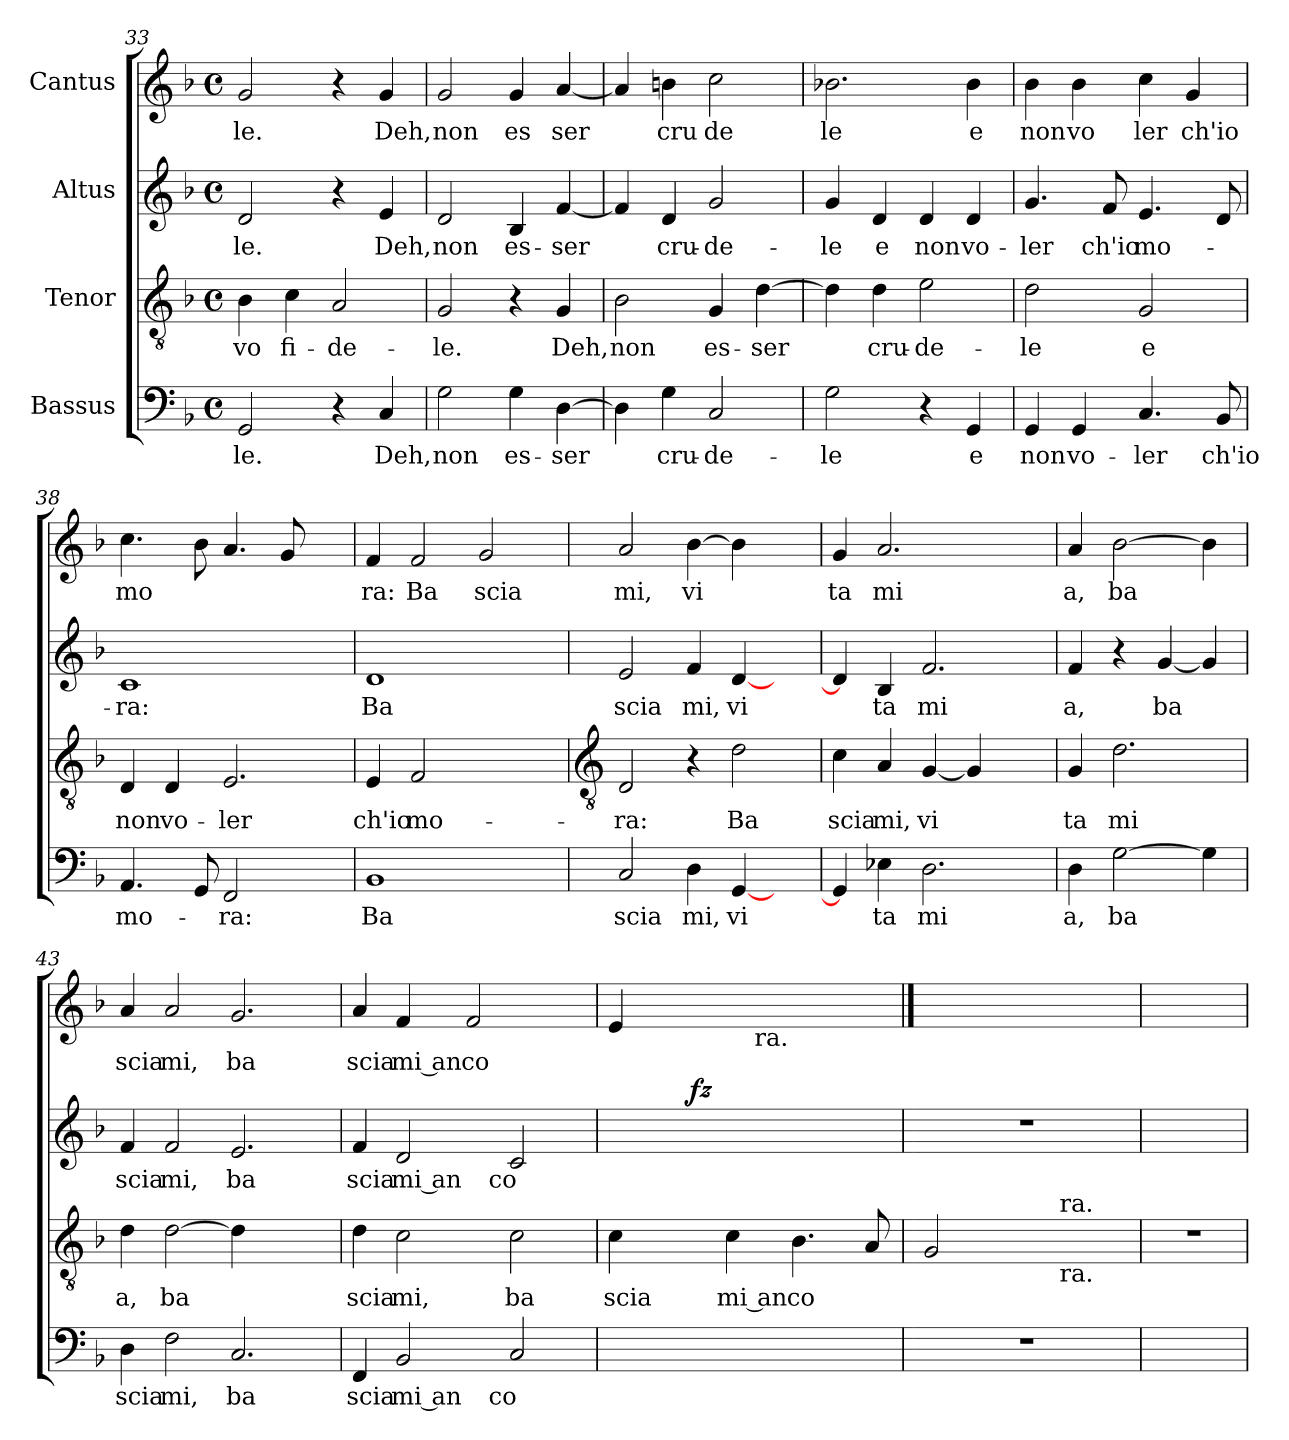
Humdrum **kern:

**kern	**text	**kern	**text	**kern	**text	**dynam	**kern	**text
*part4	*part4	*part3	*part3	*part2	*part2	*part2	*part1	*part1
*staff4	*staff4	*staff3	*staff3	*staff2	*staff2	*staff2	*staff1	*staff1
*I"Bassus	*	*I"Tenor	*	*I"Altus	*	*	*I"Cantus	*
*clefF4	*	*clefGv2	*	*clefG2	*	*	*clefG2	*
*k[b-]	*	*k[b-]	*	*k[b-]	*	*	*k[b-]	*
*F:	*	*F:	*	*F:	*	*	*F:	*
*M4/4	*	*M4/4	*	*M4/4	*	*	*M4/4	*
*met(c)	*	*met(c)	*	*met(c)	*	*	*met(c)	*
=33	=33	=33	=33	=33	=33	=33	=33	=33
!	!LO:LY:b	!	!LO:LY:b	!	!LO:LY:b	!	!	!LO:LY:b
2GG/	-le.	4B-\	-vo	2d/	-le.	.	2g/	le.
!	!	!	!LO:LY:b	!	!	!	!	!
.	.	4c\	fi-	.	.	.	.	.
!	!	!	!LO:LY:b	!	!	!	!	!
4r	.	2A/	-de-	4r	.	.	4r	.
!	!LO:LY:b	!	!	!	!LO:LY:b	!	!	!LO:LY:b
4C/	Deh,	.	.	4e/	Deh,	.	4g/	Deh,
=34	=34	=34	=34	=34	=34	=34	=34	=34
!	!LO:LY:b	!	!LO:LY:b	!	!LO:LY:b	!	!	!LO:LY:b
2G\	non	2G/	-le.	2d/	non	.	2g/	non
!	!LO:LY:b	!	!	!	!LO:LY:b	!	!	!LO:LY:b
4G\	es-	4r	.	4B-/	es-	.	4g/	es
!	!LO:LY:b	!	!LO:LY:b	!	!LO:LY:b	!	!	!LO:LY:b
[4D\	-ser	4G/	Deh,	[4f/	-ser	.	[4a/	ser
=35	=35	=35	=35	=35	=35	=35	=35	=35
!	!	!	!LO:LY:b	!	!	!	!	!
4D\]	.	2B-\	non	4f/]	.	.	4a/]	.
!	!LO:LY:b	!	!	!	!LO:LY:b	!	!	!LO:LY:b
4G\	cru-	.	.	4d/	cru-	.	4bn\	cru
!	!LO:LY:b	!	!LO:LY:b	!	!LO:LY:b	!	!	!LO:LY:b
2C/	-de-	4G/	es-	2g/	-de-	.	2cc\	de
!	!	!	!LO:LY:b	!	!	!	!	!
.	.	[4d\	-ser	.	.	.	.	.
=36	=36	=36	=36	=36	=36	=36	=36	=36
!	!LO:LY:b	!	!	!	!LO:LY:b	!	!	!LO:LY:b
2G\	-le	4d\]	.	4g/	-le	.	2.b-X\	le
!	!	!	!LO:LY:b	!	!LO:LY:b	!	!	!
.	.	4d\	cru-	4d/	e	.	.	.
!	!	!	!LO:LY:b	!	!LO:LY:b	!	!	!
4r	.	2e\	-de-	4d/	non	.	.	.
!	!LO:LY:b	!	!	!	!LO:LY:b	!	!	!LO:LY:b
4GG/	e	.	.	4d/	vo-	.	4b-\	e
=37	=37	=37	=37	=37	=37	=37	=37	=37
!	!LO:LY:b	!	!LO:LY:b	!	!LO:LY:b	!	!	!LO:LY:b
4GG/	non	2d\	-le	4.g/	-ler	.	4b-\	non
!	!LO:LY:b	!	!	!	!	!	!	!LO:LY:b
4GG/	vo-	.	.	.	.	.	4b-\	vo
!	!	!	!	!	!LO:LY:b	!	!	!
.	.	.	.	8f/	ch'io	.	.	.
!	!LO:LY:b	!	!LO:LY:b	!	!LO:LY:b	!	!	!LO:LY:b
4.C/	-ler	2G/	e	4.e/	mo-	.	4cc\	ler
!	!	!	!	!	!	!	!	!LO:LY:b
.	.	.	.	.	.	.	4g/	ch'io
!	!LO:LY:b	!	!	!	!	!	!	!
8BB-/	ch'io	.	.	8d/	.	.	.	.
=38	=38	=38	=38	=38	=38	=38	=38	=38
!	!LO:LY:b	!	!LO:LY:b	!	!LO:LY:b	!	!	!LO:LY:b
4.AA/	mo-	4D/	non	1c	-ra:	.	4.cc\	mo
!	!	!	!LO:LY:b	!	!	!	!	!
.	.	4D/	vo-	.	.	.	.	.
8GG/	.	.	.	.	.	.	8b-\	.
!	!LO:LY:b	!	!LO:LY:b	!	!	!	!	!
2FF/	-ra:	2.E/	-ler	.	.	.	4.a/	.
.	.	.	.	.	.	.	8g/	.
4ryy	.	.	.	4ryy	.	.	4ryy	.
!!LO:LB:g=z
=39	=39	=39	=39	=39	=39	=39	=39	=39
!	!LO:LY:b	!	!LO:LY:b	!	!LO:LY:b	!	!	!LO:LY:b
1BB-	Ba	4E/	ch'io	1d	Ba	.	4f/	ra:
!	!	!	!LO:LY:b	!	!	!	!	!LO:LY:b
.	.	2F/	mo-	.	.	.	2f/	Ba
!	!	!	!	!	!	!	!	!LO:LY:b
.	.	2ryy	.	.	.	.	2g/	scia
4ryy	.	.	.	4ryy	.	.	.	.
!!LO:LB:g=z
=40	=40	=40	=40	=40	=40	=40	=40	=40
*	*	*clefGv2	*	*	*	*	*	*
!	!LO:LY:b	!	!LO:LY:b	!	!LO:LY:b	!	!	!LO:LY:b
2C/	scia	2D/	-ra:	2e/	scia	.	2a/	mi,
!	!LO:LY:b	!	!	!	!LO:LY:b	!	!	!LO:LY:b
4D\	mi,	4r	.	4f/	mi,	.	[4b-\	vi
!	!LO:LY:b	!	!LO:LY:b	!	!LO:LY:b	!	!	!
[4GG/	vi	2d\	Ba	[4d/	vi	.	4b-\]	.
4ryy	.	.	.	4ryy	.	.	4ryy	.
=41	=41	=41	=41	=41	=41	=41	=41	=41
!	!	!	!LO:LY:b	!	!	!	!	!LO:LY:b
4GG/]	.	4c\	scia	4d/]	.	.	4g/	ta
!	!LO:LY:b	!	!LO:LY:b	!	!LO:LY:b	!	!	!LO:LY:b
4E-X\	ta	4A/	mi,	4B-/	ta	.	2.a/	mi
!	!LO:LY:b	!	!LO:LY:b	!	!LO:LY:b	!	!	!
2.D\	mi	[4G/	vi	2.f/	mi	.	.	.
.	.	4G/]	.	.	.	.	.	.
.	.	4ryy	.	.	.	.	4ryy	.
=42	=42	=42	=42	=42	=42	=42	=42	=42
!	!LO:LY:b	!	!LO:LY:b	!	!LO:LY:b	!	!	!LO:LY:b
4D\	a,	4G/	ta	4f/	a,	.	4a/	a,
!	!LO:LY:b	!	!LO:LY:b	!	!	!	!	!LO:LY:b
[2G\	ba	2.d\	mi	4r	.	.	[2b-\	ba
!	!	!	!	!	!LO:LY:b	!	!	!
.	.	.	.	[4g/	ba	.	.	.
4G\]	.	.	.	4g/]	.	.	4b-\]	.
=43	=43	=43	=43	=43	=43	=43	=43	=43
!	!LO:LY:b	!	!LO:LY:b	!	!LO:LY:b	!	!	!LO:LY:b
4D\	scia	4d\	a,	4f/	scia	.	4a/	scia
!	!LO:LY:b	!	!LO:LY:b	!	!LO:LY:b	!	!	!LO:LY:b
2F\	mi,	[2d\	ba	2f/	mi,	.	2a/	mi,
!	!LO:LY:b	!	!	!	!LO:LY:b	!	!	!LO:LY:b
2.C/	ba	4d\]	.	2.e/	ba	.	2.g/	ba
.	.	2ryy	.	.	.	.	.	.
=44	=44	=44	=44	=44	=44	=44	=44	=44
!	!LO:LY:b	!	!LO:LY:b	!	!LO:LY:b	!	!	!LO:LY:b
4FF/	scia	4d\	scia	4f/	scia	.	4a/	scia
!	!LO:LY:b	!	!LO:LY:b	!	!LO:LY:b	!	!	!LO:LY:b
2BB-/	mi an	2c\	mi,	2d/	mi an	.	4f/	mi an
!	!	!	!	!	!	!	!	!LO:LY:b
.	.	.	.	.	.	.	2f/	co
!	!LO:LY:b	!	!LO:LY:b	!	!LO:LY:b	!	!	!
2C/	co	2c\	ba	2c/	co	.	.	.
.	.	.	.	.	.	.	4ryy	.
=45	=45	=45	=45	=45	=45	=45	=45	=45
!	!	!	!LO:LY:b	!	!	!	!	!
16ryy	.	4c\	scia	64ryy	.	.	4e/	.
.	.	.	.	64ryy	.	.	.	.
.	.	.	.	64ryy	.	.	.	.
.	.	.	.	64ryy	.	.	.	.
16ryy	.	.	.	64ryy	.	.	.	.
.	.	.	.	64ryy	.	.	.	.
.	.	.	.	64ryy	.	.	.	.
.	.	.	.	64ryy	.	.	.	.
16ryy	.	.	.	64ryy	.	.	.	.
.	.	.	.	64ryy	.	.	.	.
!	!	!	!	!	!	!LO:DY:b	!	!
.	.	.	.	64ryy	.	fz	.	.
.	.	.	.	64ryy	.	.	.	.
2ryy	.	.	.	2ryy	.	.	.	.
!	!	!	!LO:LY:b	!	!	!	!	!
.	.	4c\	mi an	.	.	.	8ryy	.
!	!	!	!	!	!	!	!LO:TX:b:t=ra.	!
.	.	.	.	.	.	.	16ryy	.
.	.	.	.	.	.	.	2ryy	.
!	!	!	!LO:LY:b	!	!	!	!	!
.	.	4.B-\	co	.	.	.	.	.
4ryy	.	.	.	4ryy	.	.	.	.
.	.	8A/	.	.	.	.	.	.
16ryy	.	.	.	16ryy	.	.	16ryy	.
=46	==46	=46	==46	=46	==46	==46	==46	==46
1r	.	2G/	.	1r	.	.	16ryy	.
.	.	.	.	.	.	.	16ryy	.
.	.	.	.	.	.	.	16ryy	.
.	.	.	.	.	.	.	2ryy	.
.	.	8ryy	.	.	.	.	.	.
!	!	!LO:TX:a:t=ra.	!	!	!	!	!	!
!	!	!LO:TX:b:t=ra.	!	!	!	!	!	!
.	.	16ryy	.	.	.	.	.	.
.	.	4ryy	.	.	.	.	4ryy	.
.	.	16ryy	.	.	.	.	16ryy	.
=	=	=	=	=	=	=	=	=
1ryy	.	1r	.	1ryy	.	.	1ryy	.
=	=	=	=	=	=	=	=	=
*-	*-	*-	*-	*-	*-	*-	*-	*-
